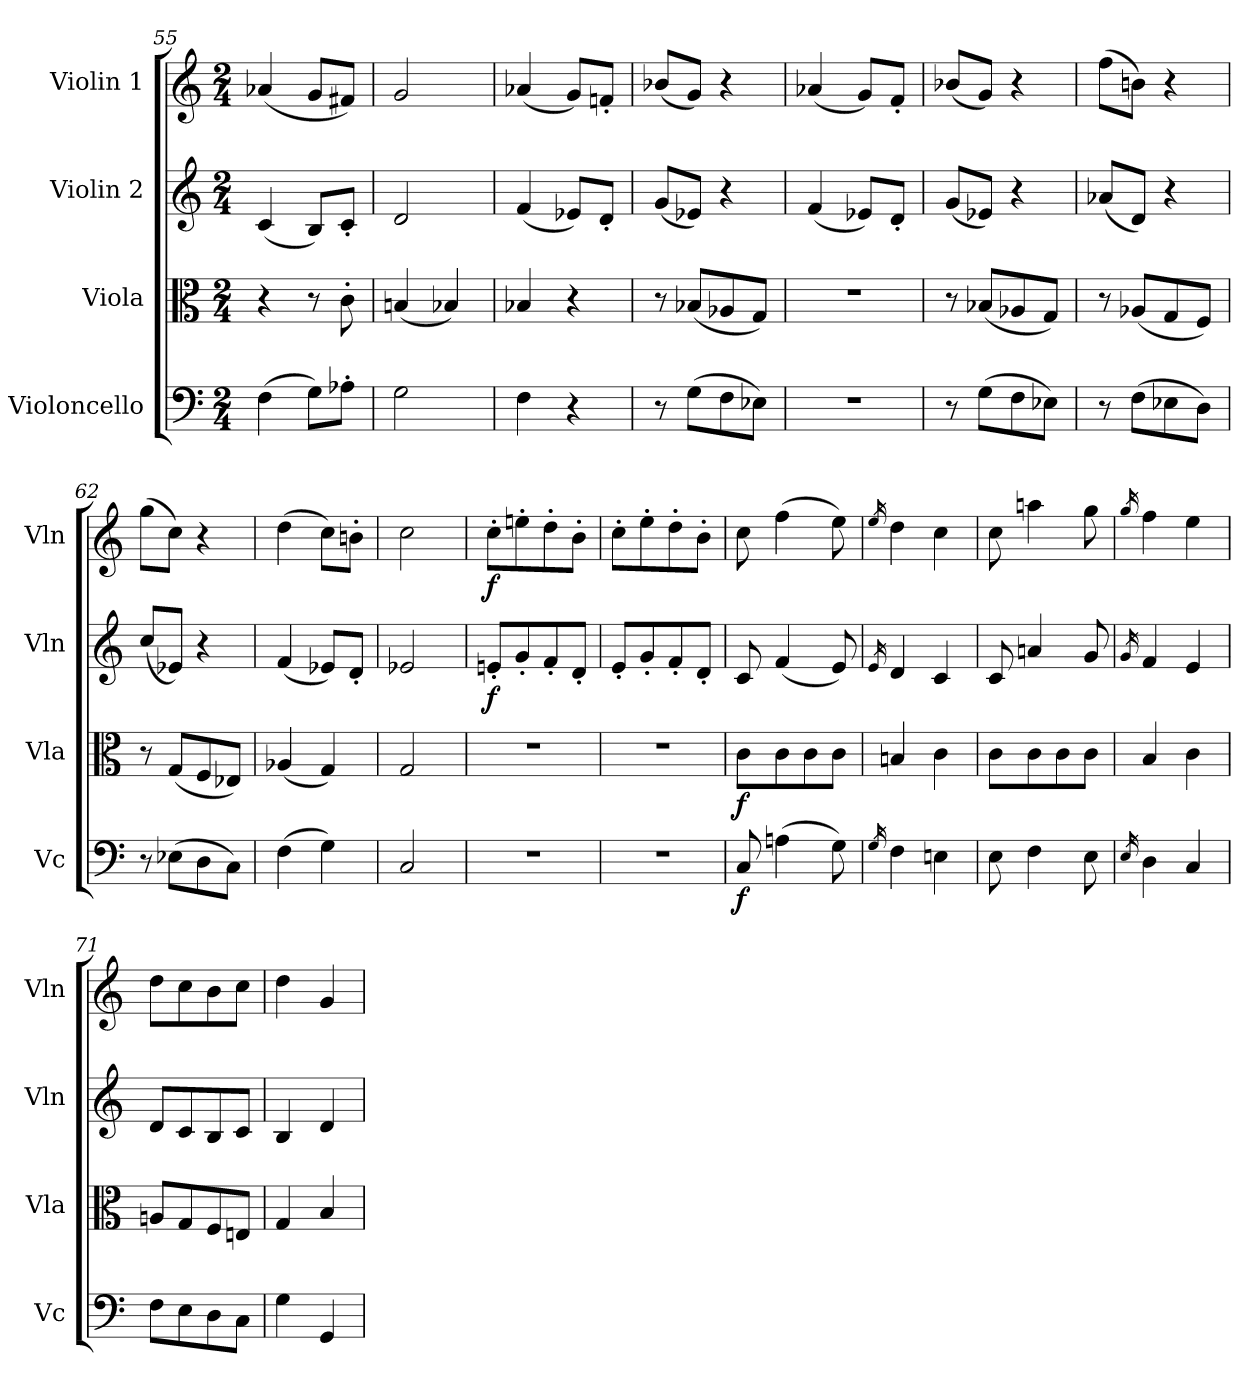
**kern	**dynam	**kern	**dynam	**kern	**dynam	**kern	**dynam
*part4	*part4	*part3	*part3	*part2	*part2	*part1	*part1
*staff4	*staff4	*staff3	*staff3	*staff2	*staff2	*staff1	*staff1
*I"Violoncello	*	*I"Viola	*	*I"Violin 2	*	*I"Violin 1	*
*I'Vc	*	*I'Vla	*	*I'Vln	*	*I'Vln	*
*clefF4	*	*clefC3	*	*clefG2	*	*clefG2	*
*k[]	*	*k[]	*	*k[]	*	*k[]	*
*M2/4	*	*M2/4	*	*M2/4	*	*M2/4	*
=55	=55	=55	=55	=55	=55	=55	=55
(4F\	.	4r	.	(4c/	.	(4a-X/	.
8G\L)	.	8r	.	8B/L)	.	8g/L	.
8A-X'\J	.	8c'\	.	8c'/J	.	8f#X/J)	.
=56	=56	=56	=56	=56	=56	=56	=56
2G\	.	(4Bn/	.	2d/	.	2g/	.
.	.	4B-X/)	.	.	.	.	.
=57	=57	=57	=57	=57	=57	=57	=57
4F\	.	4B-X/	.	(4f/	.	(4a-X/	.
4r	.	4r	.	8e-X/L)	.	8g/L)	.
.	.	.	.	8d'/J	.	8fn'/J	.
=58	=58	=58	=58	=58	=58	=58	=58
8r	.	8r	.	(8g/L	.	(8b-X/L	.
(8G\L	.	(8B-X/L	.	8e-X/J)	.	8g/J)	.
8F\	.	8A-X/	.	4r	.	4r	.
8E-X\J)	.	8G/J)	.	.	.	.	.
=59	=59	=59	=59	=59	=59	=59	=59
2r	.	2r	.	(4f/	.	(4a-X/	.
.	.	.	.	8e-X/L)	.	8g/L)	.
.	.	.	.	8d'/J	.	8f'/J	.
=60	=60	=60	=60	=60	=60	=60	=60
8r	.	8r	.	(8g/L	.	(8b-X/L	.
(8G\L	.	(8B-X/L	.	8e-X/J)	.	8g/J)	.
8F\	.	8A-X/	.	4r	.	4r	.
8E-X\J)	.	8G/J)	.	.	.	.	.
!!LO:LB:g=z
=61	=61	=61	=61	=61	=61	=61	=61
8r	.	8r	.	(8a-X/L	.	(8ff\L	.
(8F\L	.	(8A-X/L	.	8d/J)	.	8bn\J)	.
8E-X\	.	8G/	.	4r	.	4r	.
8D\J)	.	8F/J)	.	.	.	.	.
=62	=62	=62	=62	=62	=62	=62	=62
8r	.	8r	.	(8cc/L	.	(8gg\L	.
(8E-X\L	.	(8G/L	.	8e-X/J)	.	8cc\J)	.
8D\	.	8F/	.	4r	.	4r	.
8C\J)	.	8E-X/J)	.	.	.	.	.
!!LO:LB:g=z
=63	=63	=63	=63	=63	=63	=63	=63
(4F\	.	(4A-X/	.	(4f/	.	(4dd\	.
4G\)	.	4G/)	.	8e-X/L)	.	8cc\L)	.
.	.	.	.	8d'/J	.	8bn'\J	.
=64	=64	=64	=64	=64	=64	=64	=64
2C/	.	2G/	.	2e-X/	.	2cc\	.
=65	=65	=65	=65	=65	=65	=65	=65
!	!	!	!	!	!LO:DY:b	!	!LO:DY:b
2r	.	2r	.	8en'/L	f	8cc'\L	f
.	.	.	.	8g'/	.	8een'\	.
.	.	.	.	8f'/	.	8dd'\	.
.	.	.	.	8d'/J	.	8b'\J	.
=66	=66	=66	=66	=66	=66	=66	=66
2r	.	2r	.	8e'/L	.	8cc'\L	.
.	.	.	.	8g'/	.	8ee'\	.
.	.	.	.	8f'/	.	8dd'\	.
.	.	.	.	8d'/J	.	8b'\J	.
=67	=67	=67	=67	=67	=67	=67	=67
!	!LO:DY:b	!	!LO:DY:b	!	!	!	!
8C/	f	8c\L	f	8c/	.	8cc\	.
(4An\	.	8c\	.	(4f/	.	(4ff\	.
.	.	8c\	.	.	.	.	.
8G\)	.	8c\J	.	8e/)	.	8ee\)	.
=68	=68	=68	=68	=68	=68	=68	=68
16qG/	.	.	.	16qe/	.	16qee/	.
4F\	.	4Bn/	.	4d/	.	4dd\	.
4En\	.	4c\	.	4c/	.	4cc\	.
=69	=69	=69	=69	=69	=69	=69	=69
8E\	.	8c\L	.	8c/	.	8cc\	.
4F\	.	8c\	.	4an/	.	4aan\	.
.	.	8c\	.	.	.	.	.
8E\	.	8c\J	.	8g/	.	8gg\	.
=70	=70	=70	=70	=70	=70	=70	=70
16qE/	.	.	.	16qg/	.	16qgg/	.
4D\	.	4B/	.	4f/	.	4ff\	.
4C/	.	4c\	.	4e/	.	4ee\	.
=71	=71	=71	=71	=71	=71	=71	=71
8F\L	.	8An/L	.	8d/L	.	8dd\L	.
8E\	.	8G/	.	8c/	.	8cc\	.
8D\	.	8F/	.	8B/	.	8b\	.
8C\J	.	8En/J	.	8c/J	.	8cc\J	.
=72	=72	=72	=72	=72	=72	=72	=72
4G\	.	4G/	.	4B/	.	4dd\	.
4GG/	.	4B/	.	4d/	.	4g/	.
=	=	=	=	=	=	=	=
*-	*-	*-	*-	*-	*-	*-	*-
